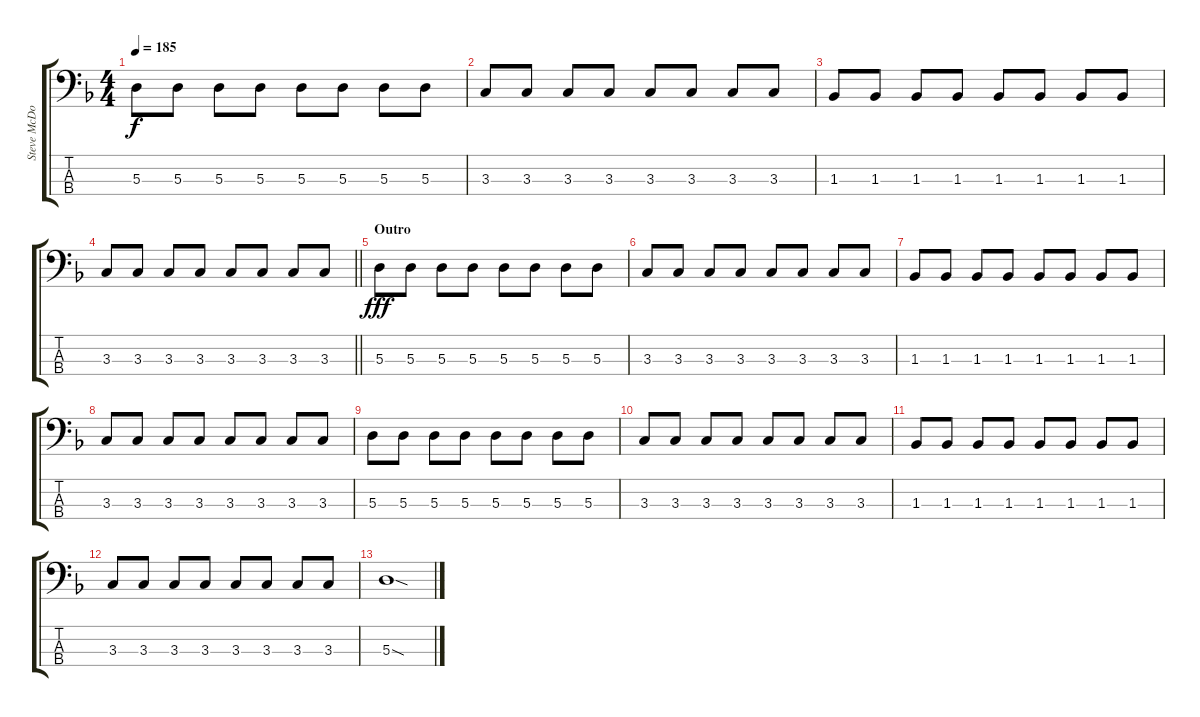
\track ("Steve McDonald" "Steve McDo") {instrument electricbassfinger}
\staff {score tabs}
\tuning (G2 D2 A1 E1) {hide}
\ts (4 4)
\tempo 185
\clef f4
\ks f
5.3.8{dy f} 5.3.8 5.3.8 5.3.8 5.3.8 5.3.8 5.3.8 5.3.8 |
3.3.8 3.3.8 3.3.8 3.3.8 3.3.8 3.3.8 3.3.8 3.3.8 |
1.3.8 1.3.8 1.3.8 1.3.8 1.3.8 1.3.8 1.3.8 1.3.8 |
\barLineRight lightlight
3.3.8 3.3.8 3.3.8 3.3.8 3.3.8 3.3.8 3.3.8 3.3.8 |
\section ("" "Outro")
5.3.8{dy fff} 5.3.8 5.3.8 5.3.8 5.3.8 5.3.8 5.3.8 5.3.8 |
3.3.8 3.3.8 3.3.8 3.3.8 3.3.8 3.3.8 3.3.8 3.3.8 |
1.3.8 1.3.8 1.3.8 1.3.8 1.3.8 1.3.8 1.3.8 1.3.8 |
3.3.8 3.3.8 3.3.8 3.3.8 3.3.8 3.3.8 3.3.8 3.3.8 |
5.3.8 5.3.8 5.3.8 5.3.8 5.3.8 5.3.8 5.3.8 5.3.8 |
3.3.8 3.3.8 3.3.8 3.3.8 3.3.8 3.3.8 3.3.8 3.3.8 |
1.3.8 1.3.8 1.3.8 1.3.8 1.3.8 1.3.8 1.3.8 1.3.8 |
3.3.8 3.3.8 3.3.8 3.3.8 3.3.8 3.3.8 3.3.8 3.3.8 |
5.3{sod}.1
